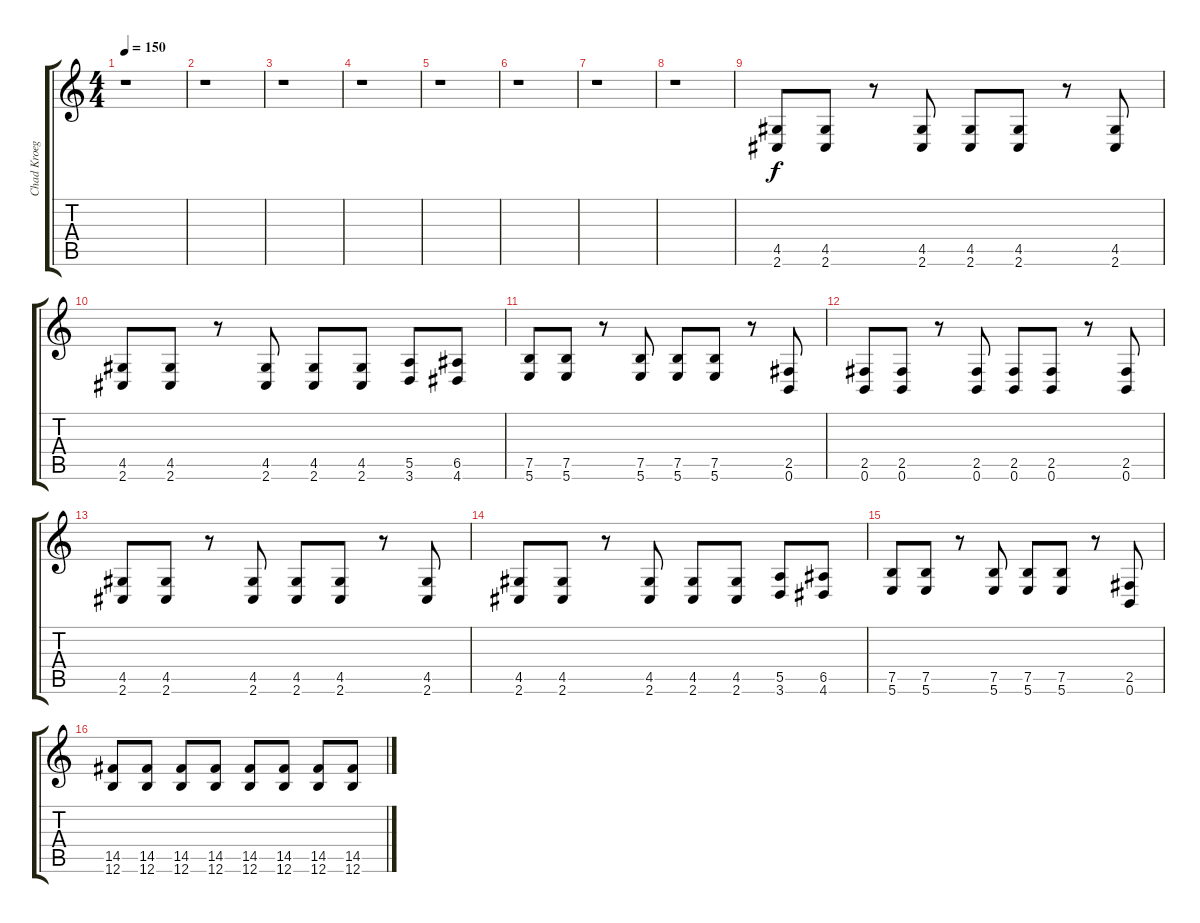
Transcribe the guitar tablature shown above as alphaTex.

\track ("Chad Kroeger" "Chad Kroeg") {instrument distortionguitar}
\staff {score tabs}
\tuning (B3 Gb3 D3 A2 E2 B1) {hide}
\ts (4 4)
\tempo 150
\clef g2
\ks c
r.1{dy f} |
r.1 |
r.1 |
r.1 |
r.1 |
r.1 |
r.1 |
r.1 |
(4.5 2.6).8 (4.5 2.6).8 r.8 (4.5 2.6).8 (4.5 2.6).8 (4.5 2.6).8 r.8 (4.5 2.6).8 |
(4.5 2.6).8 (4.5 2.6).8 r.8 (4.5 2.6).8 (4.5 2.6).8 (4.5 2.6).8 (5.5 3.6).8 (6.5 4.6).8 |
(7.5 5.6).8 (7.5 5.6).8 r.8 (7.5 5.6).8 (7.5 5.6).8 (7.5 5.6).8 r.8 (2.5 0.6).8 |
(2.5 0.6).8 (2.5 0.6).8 r.8 (2.5 0.6).8 (2.5 0.6).8 (2.5 0.6).8 r.8 (2.5 0.6).8 |
(4.5 2.6).8 (4.5 2.6).8 r.8 (4.5 2.6).8 (4.5 2.6).8 (4.5 2.6).8 r.8 (4.5 2.6).8 |
(4.5 2.6).8 (4.5 2.6).8 r.8 (4.5 2.6).8 (4.5 2.6).8 (4.5 2.6).8 (5.5 3.6).8 (6.5 4.6).8 |
(7.5 5.6).8 (7.5 5.6).8 r.8 (7.5 5.6).8 (7.5 5.6).8 (7.5 5.6).8 r.8 (2.5 0.6).8 |
(14.5 12.6).8 (14.5 12.6).8 (14.5 12.6).8 (14.5 12.6).8 (14.5 12.6).8 (14.5 12.6).8 (14.5 12.6).8 (14.5 12.6).8
